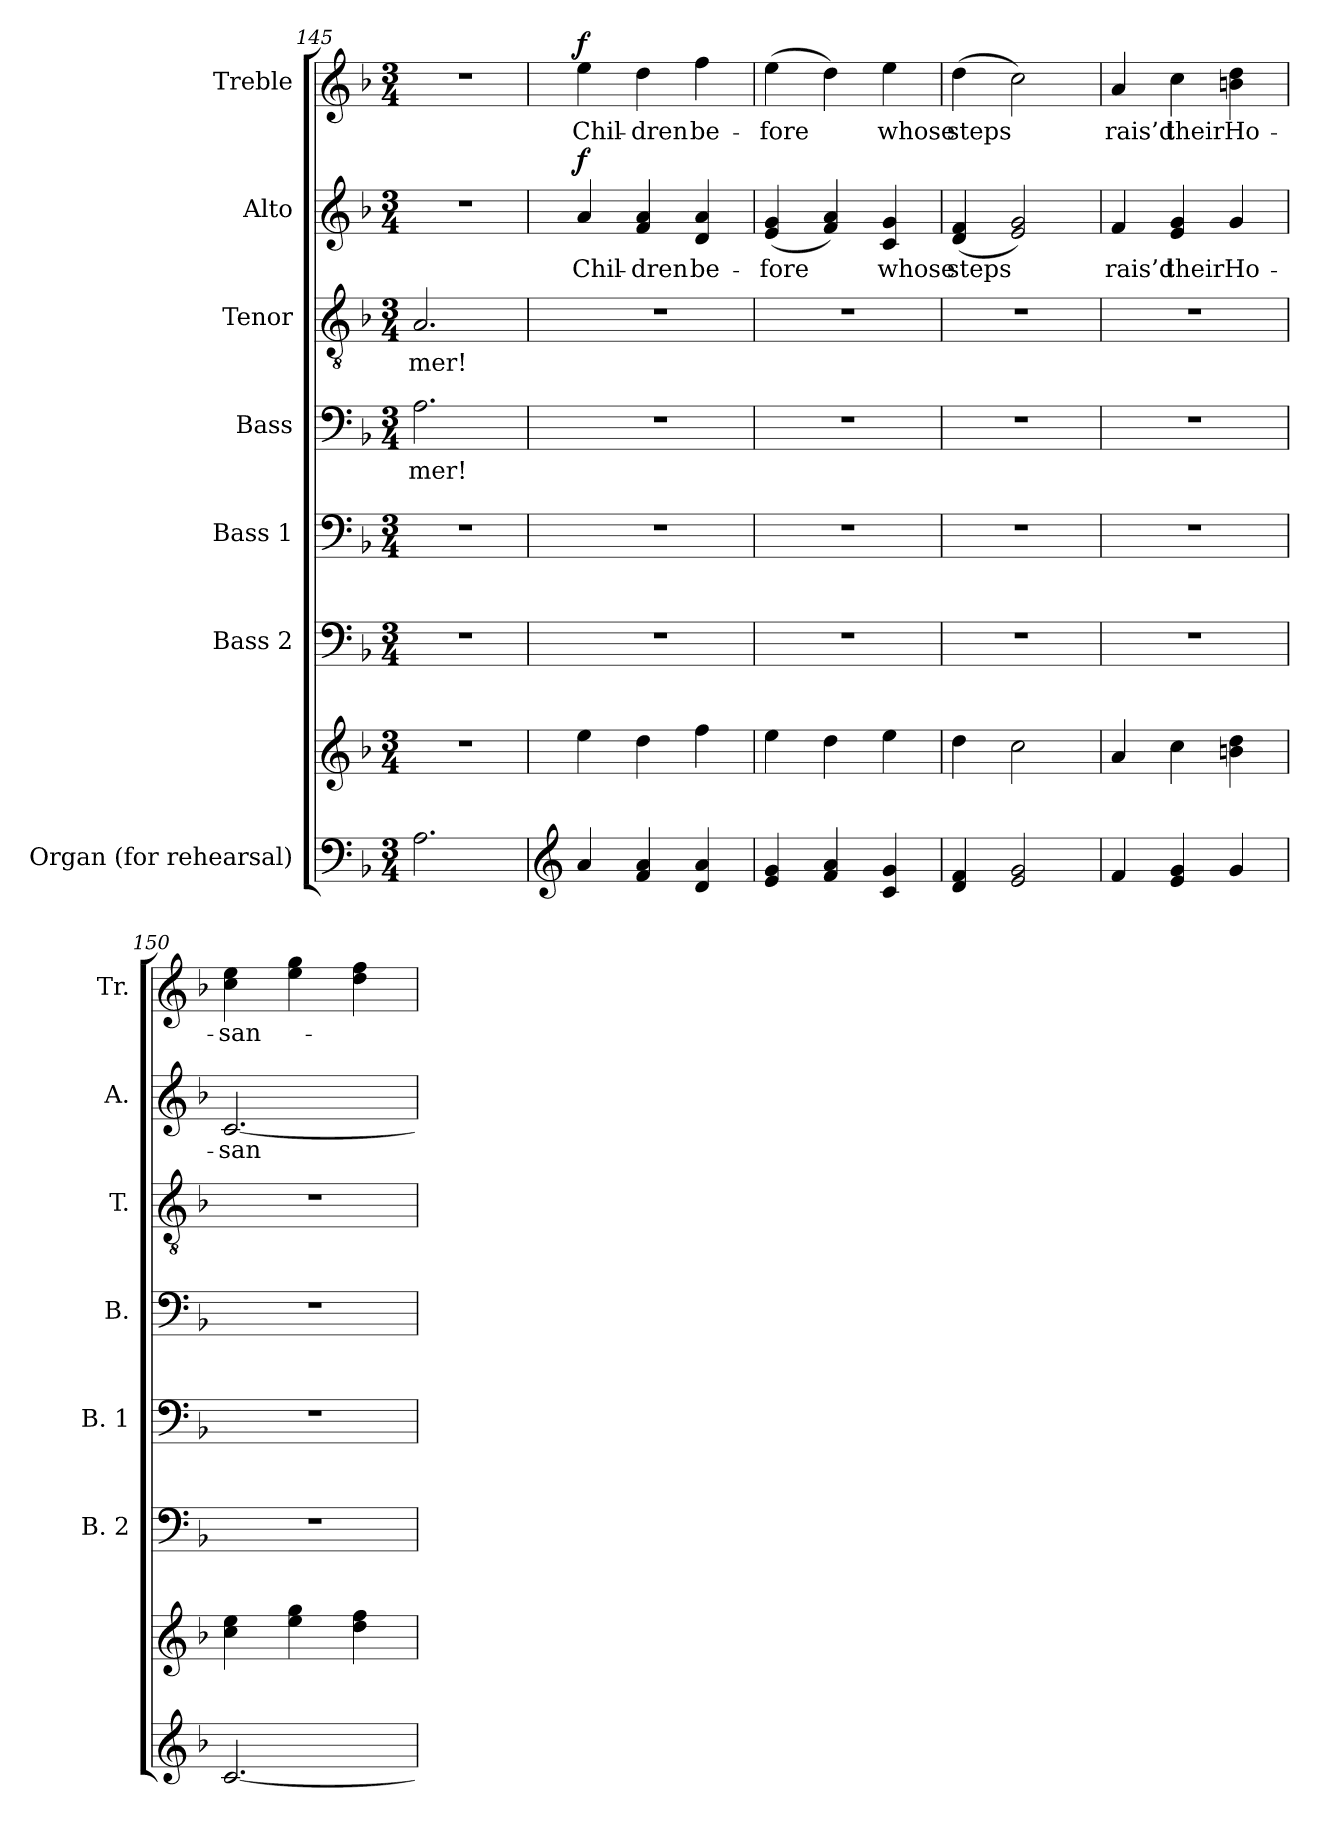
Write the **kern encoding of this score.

**kern	**kern	**kern	**kern	**kern	**text	**kern	**text	**kern	**text	**dynam	**kern	**text	**dynam
*part7	*part7	*part6	*part5	*part4	*part4	*part3	*part3	*part2	*part2	*part2	*part1	*part1	*part1
*staff8	*staff7	*staff6	*staff5	*staff4	*staff4	*staff3	*staff3	*staff2	*staff2	*staff2	*staff1	*staff1	*staff1
*I"Organ (for rehearsal)	*	*I"Bass 2	*I"Bass 1	*I"Bass	*	*I"Tenor	*	*I"Alto	*	*	*I"Treble	*	*
*	*	*I'B. 2	*I'B. 1	*I'B.	*	*I'T.	*	*I'A.	*	*	*I'Tr.	*	*
*clefF4	*clefG2	*clefF4	*clefF4	*clefF4	*	*clefGv2	*	*clefG2	*	*	*clefG2	*	*
*	*	*	*	*	*	*ITrd7c12	*	*	*	*	*	*	*
*k[b-]	*k[b-]	*k[b-]	*k[b-]	*k[b-]	*	*k[b-]	*	*k[b-]	*	*	*k[b-]	*	*
*F:	*F:	*F:	*F:	*F:	*	*F:	*	*F:	*	*	*F:	*	*
*M3/4	*M3/4	*M3/4	*M3/4	*M3/4	*	*M3/4	*	*M3/4	*	*	*M3/4	*	*
=145	=145	=145	=145	=145	=145	=145	=145	=145	=145	=145	=145	=145	=145
!	!LO:N:vis=1	!LO:N:vis=1	!LO:N:vis=1	!	!	!	!	!	!	!	!	!	!
!	!	!	!	!	!LO:LY:b:color=#000000	!	!	!	!	!	!	!	!
!	!	!	!	!	!	!	!LO:LY:b:color=#000000	!LO:N:vis=1	!	!	!LO:N:vis=1	!	!
2.Ai\	2.r	2.r	2.r	2.Ai\	-mer!	2.AAi/	-mer!	2.r	.	.	2.r	.	.
!!LO:LB:g=z
=146	=146	=146	=146	=146	=146	=146	=146	=146	=146	=146	=146	=146	=146
*clefG2	*	*	*	*	*	*	*	*	*	*	*	*	*
!	!	!LO:N:vis=1	!LO:N:vis=1	!LO:N:vis=1	!	!LO:N:vis=1	!	!	!	!	!	!	!
!	!	!	!	!	!	!	!	!	!LO:LY:b:color=#000000	!	!	!	!
!	!	!	!	!	!	!	!	!	!	!	!	!LO:LY:b:color=#000000	!
4ai/	4eei\	2.r	2.r	2.r	.	2.r	.	4ai/	Chil-	f	4eei\	Chil-	f
!	!	!	!	!	!	!	!	!	!LO:LY:b:color=#000000	!	!	!	!
!	!	!	!	!	!	!	!	!	!	!	!	!LO:LY:b:color=#000000	!
4fi/ 4ai	4ddi\	.	.	.	.	.	.	4fi/ 4ai	-dren	.	4ddi\	-dren	.
!	!	!	!	!	!	!	!	!	!LO:LY:b:color=#000000	!	!	!	!
!	!	!	!	!	!	!	!	!	!	!	!	!LO:LY:b:color=#000000	!
4di/ 4ai	4ffi\	.	.	.	.	.	.	4di/ 4ai	be-	.	4ffi\	be-	.
=147	=147	=147	=147	=147	=147	=147	=147	=147	=147	=147	=147	=147	=147
!	!	!LO:N:vis=1	!LO:N:vis=1	!LO:N:vis=1	!	!LO:N:vis=1	!	!	!	!	!	!	!
!	!	!	!	!	!	!	!	!	!LO:LY:b:color=#000000	!	!	!	!
!	!	!	!	!	!	!	!	!	!	!	!	!LO:LY:b:color=#000000	!
4ei/ 4gi	4eei\	2.r	2.r	2.r	.	2.r	.	(4ei/ 4gi	-fore	.	(4eei\	-fore	.
4fi/ 4ai	4ddi\	.	.	.	.	.	.	4fi/ 4ai)	.	.	4ddi\)	.	.
!	!	!	!	!	!	!	!	!	!LO:LY:b:color=#000000	!	!	!	!
!	!	!	!	!	!	!	!	!	!	!	!	!LO:LY:b:color=#000000	!
4ci/ 4gi	4eei\	.	.	.	.	.	.	4ci/ 4gi	whose	.	4eei\	whose	.
=148	=148	=148	=148	=148	=148	=148	=148	=148	=148	=148	=148	=148	=148
!	!	!LO:N:vis=1	!LO:N:vis=1	!LO:N:vis=1	!	!LO:N:vis=1	!	!	!	!	!	!	!
!	!	!	!	!	!	!	!	!	!LO:LY:b:color=#000000	!	!	!	!
!	!	!	!	!	!	!	!	!	!	!	!	!LO:LY:b:color=#000000	!
4di/ 4fi	4ddi\	2.r	2.r	2.r	.	2.r	.	(4di/ 4fi	steps	.	(4ddi\	steps	.
2ei/ 2gi	2cci\	.	.	.	.	.	.	2ei/ 2gi)	.	.	2cci\)	.	.
=149	=149	=149	=149	=149	=149	=149	=149	=149	=149	=149	=149	=149	=149
!	!	!LO:N:vis=1	!LO:N:vis=1	!LO:N:vis=1	!	!LO:N:vis=1	!	!	!	!	!	!	!
!	!	!	!	!	!	!	!	!	!LO:LY:b:color=#000000	!	!	!	!
!	!	!	!	!	!	!	!	!	!	!	!	!LO:LY:b:color=#000000	!
4fi/	4ai/	2.r	2.r	2.r	.	2.r	.	4fi/	rais’d	.	4ai/	rais’d	.
!	!	!	!	!	!	!	!	!	!LO:LY:b:color=#000000	!	!	!	!
!	!	!	!	!	!	!	!	!	!	!	!	!LO:LY:b:color=#000000	!
4ei/ 4gi	4cci\	.	.	.	.	.	.	4ei/ 4gi	their	.	4cci\	their	.
!	!	!	!	!	!	!	!	!	!LO:LY:b:color=#000000	!	!	!	!
!	!	!	!	!	!	!	!	!	!	!	!	!LO:LY:b:color=#000000	!
4gi/	4bni\ 4ddi	.	.	.	.	.	.	4gi/	Ho-	.	4bni\ 4ddi	Ho-	.
=150	=150	=150	=150	=150	=150	=150	=150	=150	=150	=150	=150	=150	=150
!	!	!LO:N:vis=1	!LO:N:vis=1	!LO:N:vis=1	!	!LO:N:vis=1	!	!	!	!	!	!	!
!	!	!	!	!	!	!	!	!	!LO:LY:b:color=#000000	!	!	!	!
!	!	!	!	!	!	!	!	!	!	!	!	!LO:LY:b:color=#000000	!
[2.ci/	4cci\ 4eei	2.r	2.r	2.r	.	2.r	.	[2.ci/	-san-	.	4cci\ 4eei	-san-	.
.	4eei\ 4ggi	.	.	.	.	.	.	.	.	.	4eei\ 4ggi	.	.
.	4ddi\ 4ffi	.	.	.	.	.	.	.	.	.	4ddi\ 4ffi	.	.
=	=	=	=	=	=	=	=	=	=	=	=	=	=
*-	*-	*-	*-	*-	*-	*-	*-	*-	*-	*-	*-	*-	*-
